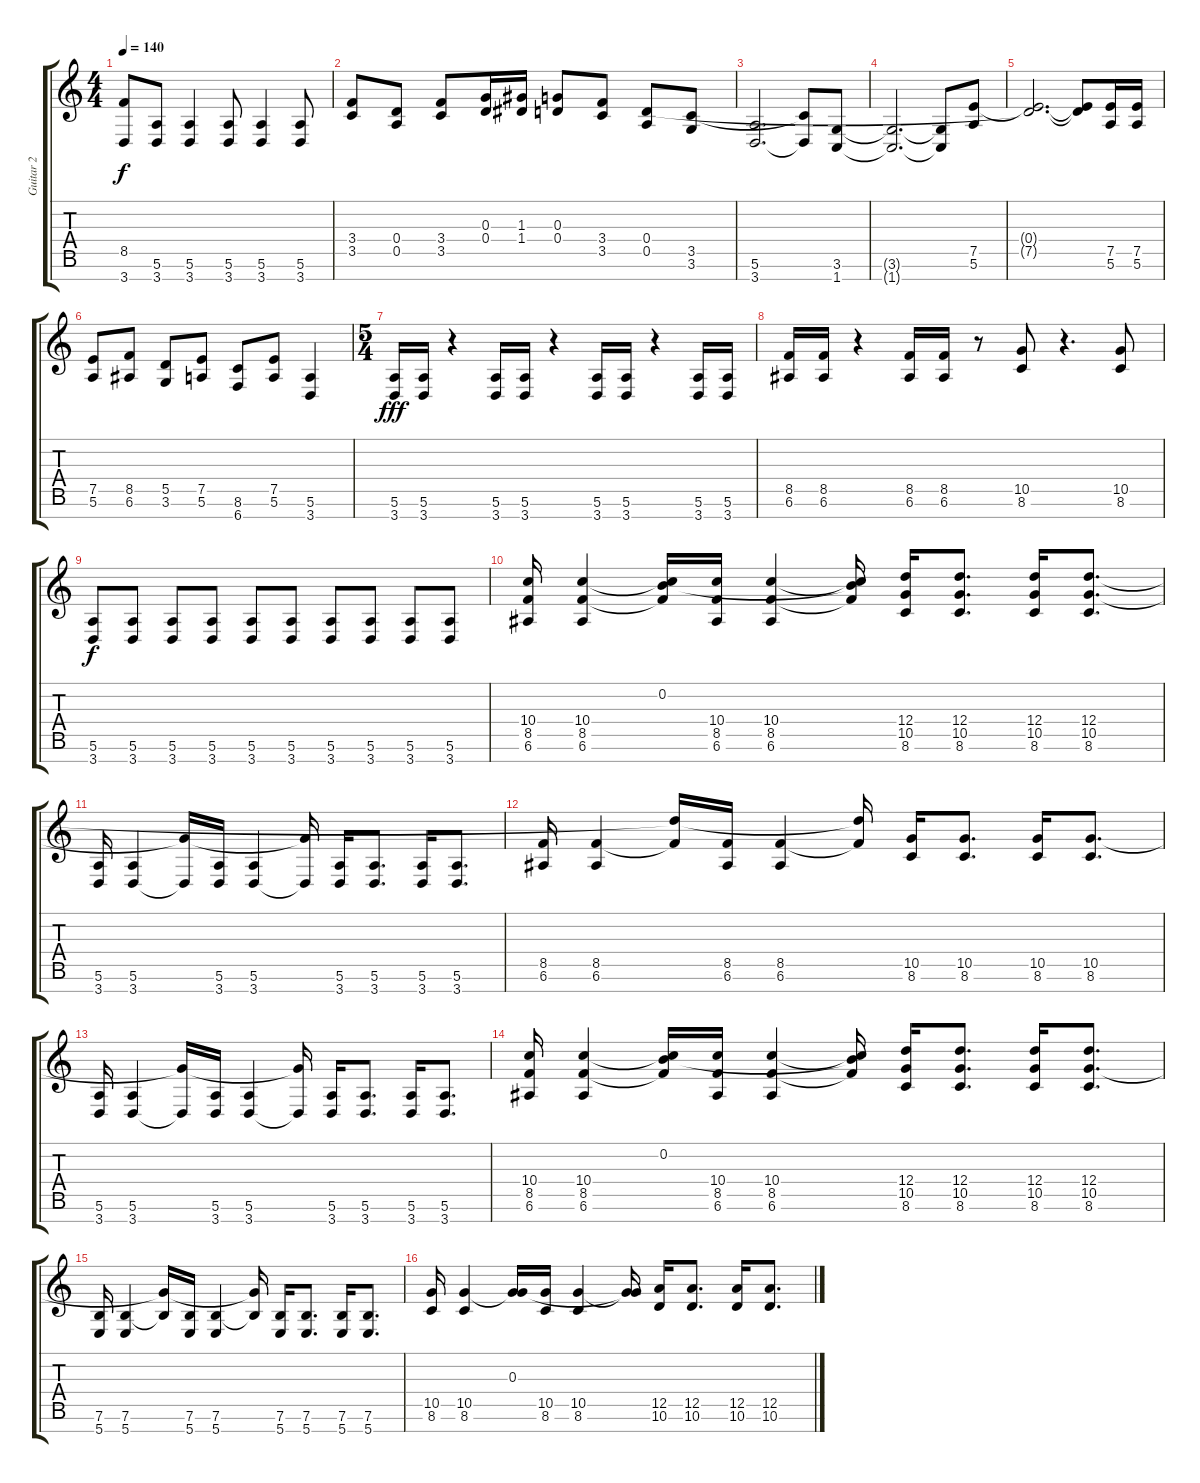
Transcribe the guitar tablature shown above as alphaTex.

\track ("Guitar 2" "Guitar 2") {instrument distortionguitar}
\staff {score tabs}
\tuning (E4 B3 G3 D3 A2 E2 B1) {hide}
\ts (4 4)
\tempo 140
\clef g2
\ks c
(8.5{t} 3.7{t}).8{dy f} (5.6 3.7).8 (5.6 3.7).4 (5.6 3.7).8 (5.6 3.7).4 (5.6 3.7).8 |
(3.4 3.5).8 (0.4 0.5).8 (3.4 3.5).8 (0.3 0.4).16 (1.3 1.4).16 (0.3 0.4).8 (3.4 3.5).8 (0.4 0.5).8 (3.5 3.6).8 |
(5.6 3.7).2{d} (3.5{t} 3.7{t}).8 (3.6 1.7).8 |
(3.6{t} 1.7{t}).2{d} (3.6{t} 1.7{t}).8 (7.5 5.6).8 |
(0.4{t} 7.5{t}).2{d} (0.4{t} 7.5{t}).8 (7.5 5.6).16 (7.5 5.6).16 |
(7.5 5.6).8 (8.5 6.6).8 (5.5 3.6).8 (7.5 5.6).8 (8.6 6.7).8 (7.5 5.6).8 (5.6 3.7).4 |
\ts (5 4)
(5.6 3.7).16{dy fff} (5.6 3.7).16 r.4 (5.6 3.7).16 (5.6 3.7).16 r.4 (5.6 3.7).16 (5.6 3.7).16 r.4 (5.6 3.7).16 (5.6 3.7).16 |
(8.5 6.6).16 (8.5 6.6).16 r.4 (8.5 6.6).16 (8.5 6.6).16 r.8 (10.5 8.6).8 r.4{d} (10.5 8.6).8 |
(5.6 3.7).8{dy f} (5.6 3.7).8 (5.6 3.7).8 (5.6 3.7).8 (5.6 3.7).8 (5.6 3.7).8 (5.6 3.7).8 (5.6 3.7).8 (5.6 3.7).8 (5.6 3.7).8 |
(10.4 8.5 6.6).16 (10.4 8.5 6.6).4 (0.2 10.4{t} 8.5{t}).16 (10.4 8.5 6.6).16 (10.4 8.5 6.6).4 (0.2{t} 10.4{t} 8.5{t}).16 (12.4 10.5 8.6).16 (12.4 10.5 8.6).8{d} (12.4 10.5 8.6).16 (12.4 10.5 8.6).8{d} |
(5.6 3.7).16 (5.6 3.7).4 (10.5{t} 3.7{t}).16 (5.6 3.7).16 (5.6 3.7).4 (10.5{t} 3.7{t}).16 (5.6 3.7).16 (5.6 3.7).8{d} (5.6 3.7).16 (5.6 3.7).8{d} |
(8.5 6.6).16 (8.5 6.6).4 (12.4{t} 8.5{t}).16 (8.5 6.6).16 (8.5 6.6).4 (12.4{t} 8.5{t}).16 (10.5 8.6).16 (10.5 8.6).8{d} (10.5 8.6).16 (10.5 8.6).8{d} |
(5.6 3.7).16 (5.6 3.7).4 (10.5{t} 3.7{t}).16 (5.6 3.7).16 (5.6 3.7).4 (10.5{t} 3.7{t}).16 (5.6 3.7).16 (5.6 3.7).8{d} (5.6 3.7).16 (5.6 3.7).8{d} |
(10.4 8.5 6.6).16 (10.4 8.5 6.6).4 (0.2 10.4{t} 8.5{t}).16 (10.4 8.5 6.6).16 (10.4 8.5 6.6).4 (0.2{t} 10.4{t} 8.5{t}).16 (12.4 10.5 8.6).16 (12.4 10.5 8.6).8{d} (12.4 10.5 8.6).16 (12.4 10.5 8.6).8{d} |
(7.6 5.7).16 (7.6 5.7).4 (10.5{t} 7.6{t}).16 (7.6 5.7).16 (7.6 5.7).4 (10.5{t} 7.6{t}).16 (7.6 5.7).16 (7.6 5.7).8{d} (7.6 5.7).16 (7.6 5.7).8{d} |
(10.5 8.6).16 (10.5 8.6).4 (0.3 10.5{t}).16 (10.5 8.6).16 (10.5 8.6).4 (0.3{t} 10.5{t}).16 (12.5 10.6).16 (12.5 10.6).8{d} (12.5 10.6).16 (12.5 10.6).8{d}
